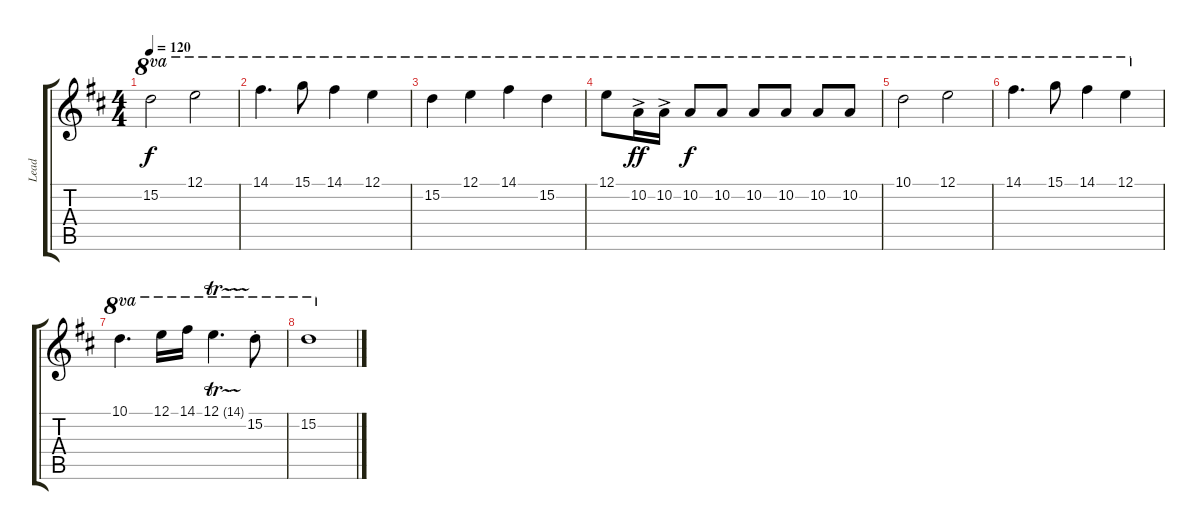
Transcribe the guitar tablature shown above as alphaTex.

\track ("Lead" "Lead") {instrument distortionguitar}
\staff {score tabs}
\tuning (E4 B3 G3 D3 A2 E2) {hide}
\ts (4 4)
\tempo 120
\clef g2
\ks d
15.2.2{ot 8va dy f} 12.1.2{ot 8va} |
14.1.4{d ot 8va} 15.1.8{ot 8va} 14.1.4{ot 8va} 12.1.4{ot 8va} |
15.2.4{ot 8va} 12.1.4{ot 8va} 14.1.4{ot 8va} 15.2.4{ot 8va} |
12.1.8{ot 8va} 10.2{ac}.16{ot 8va dy ff} 10.2{ac}.16{ot 8va} 10.2.8{ot 8va dy f} 10.2.8{ot 8va} 10.2.8{ot 8va} 10.2.8{ot 8va} 10.2.8{ot 8va} 10.2.8{ot 8va} |
10.1.2{ot 8va} 12.1.2{ot 8va} |
14.1.4{d ot 8va} 15.1.8{ot 8va} 14.1.4{ot 8va} 12.1.4{ot 8va} |
10.1.4{d ot 8va} 12.1.16{ot 8va} 14.1.16{ot 8va} 12.1{tr (14 32)}.4{d ot 8va} 15.2{st}.8{ot 8va} |
15.2.1{ot 8va}
